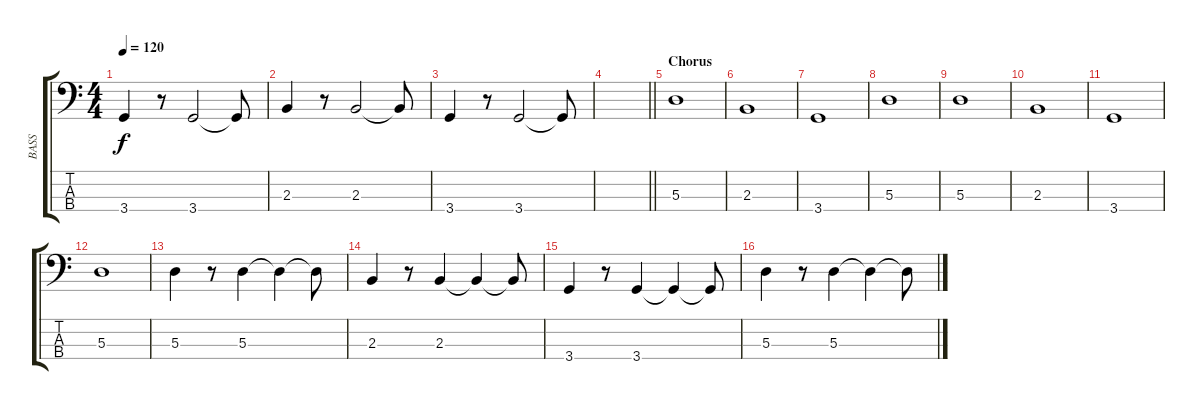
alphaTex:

\track ("BASS" "BASS") {instrument fretlessbass}
\staff {score tabs}
\tuning (G2 D2 A1 E1) {hide}
\ts (4 4)
\tempo 120
\clef f4
\ks c
3.4.4{dy f} r.8 3.4.2 3.4{t}.8 |
2.3.4 r.8 2.3.2 2.3{t}.8 |
3.4.4 r.8 3.4.2 3.4{t}.8 |
\barLineRight lightlight
|
\section ("" "Chorus")
5.3.1 |
2.3.1 |
3.4.1 |
5.3.1 |
5.3.1 |
2.3.1 |
3.4.1 |
5.3.1 |
5.3.4 r.8 5.3.4 5.3{t}.4 5.3{t}.8 |
2.3.4 r.8 2.3.4 2.3{t}.4 2.3{t}.8 |
3.4.4 r.8 3.4.4 3.4{t}.4 3.4{t}.8 |
5.3.4 r.8 5.3.4 5.3{t}.4 5.3{t}.8
